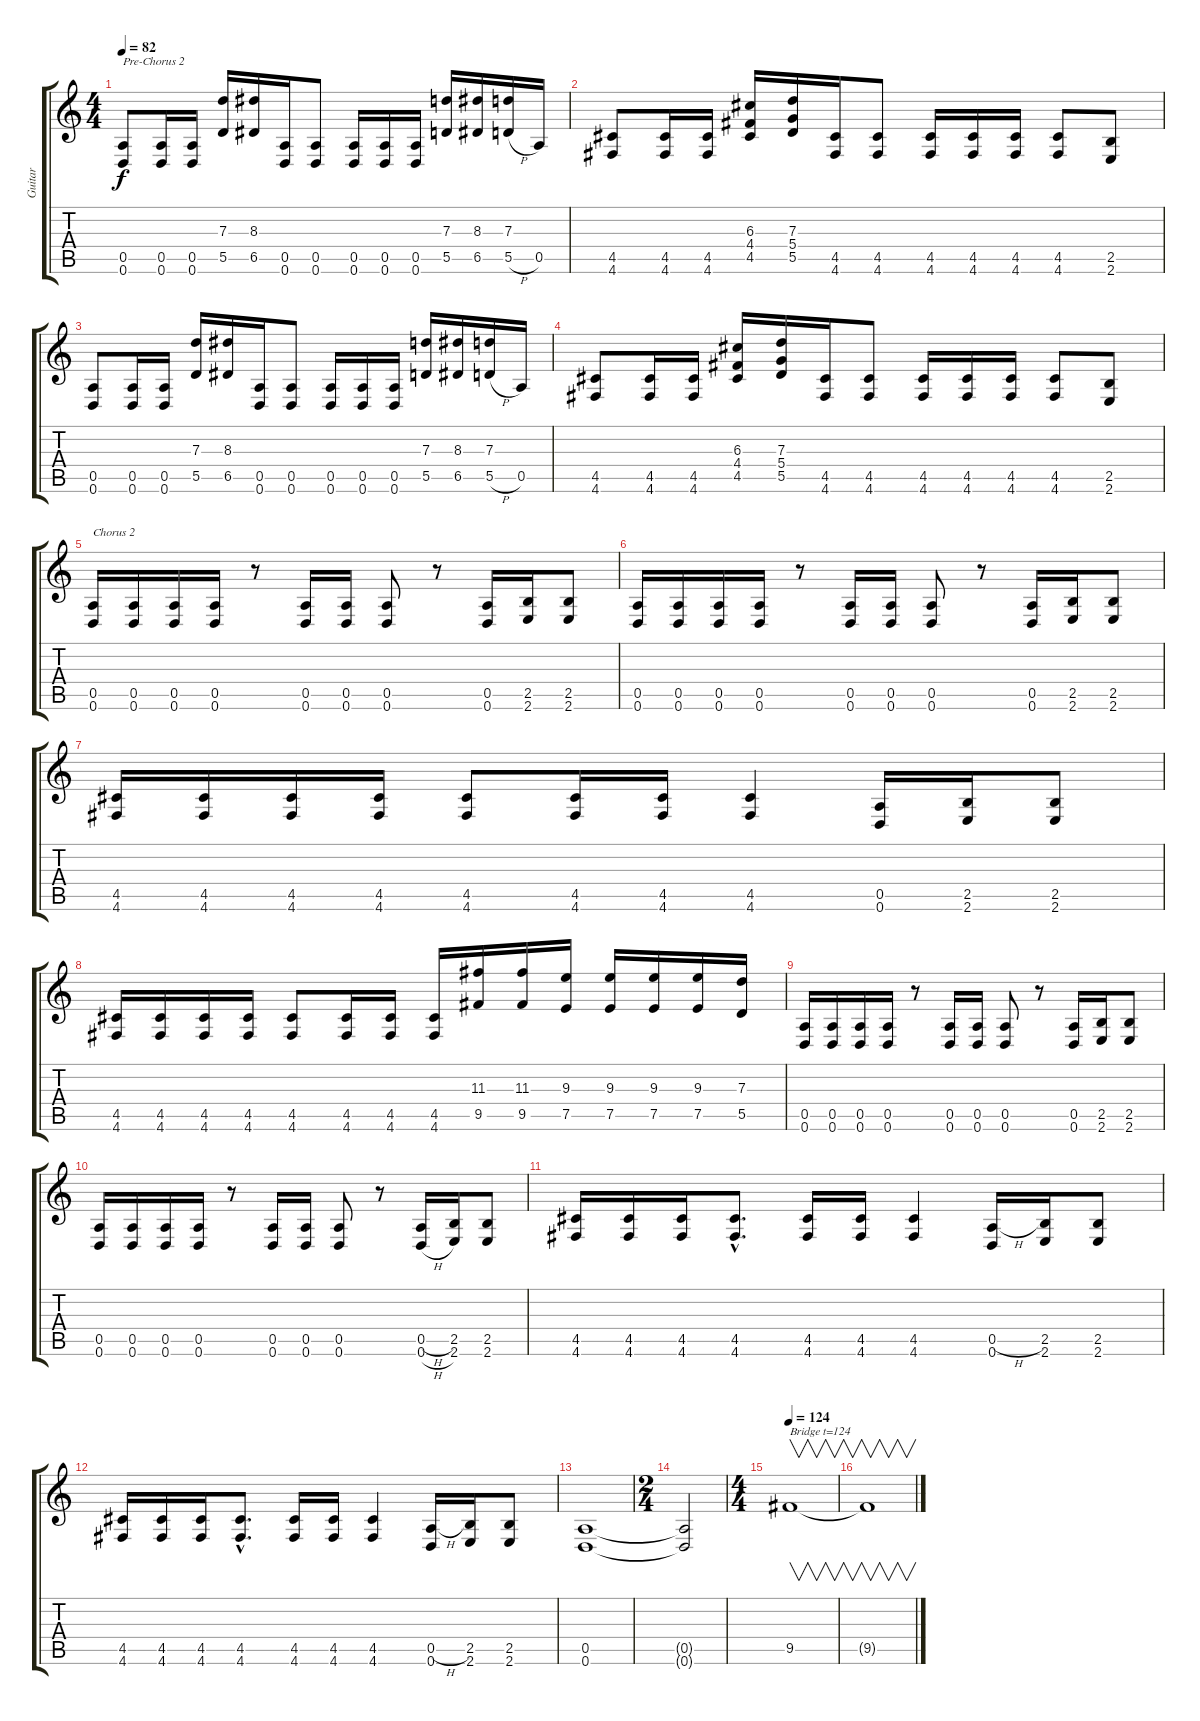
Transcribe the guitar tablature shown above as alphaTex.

\track ("Guitar" "Guitar") {instrument overdrivenguitar}
\staff {score tabs}
\tuning (E4 B3 G3 D3 A2 D2) {hide}
\ts (4 4)
\tempo 82
\clef g2
\ks c
(0.5 0.6).8{txt "Pre-Chorus 2" dy f} (0.5 0.6).16 (0.5 0.6).16 (7.3 5.5).16 (8.3 6.5).16 (0.5 0.6).16 (0.5 0.6).8 (0.5 0.6).16 (0.5 0.6).16 (0.5 0.6).16 (7.3 5.5).16 (8.3 6.5).16 (7.3 5.5{h}).16 0.5.16 |
(4.5 4.6).8 (4.5 4.6).16 (4.5 4.6).16 (6.3 4.4 4.5).16 (7.3 5.4 5.5).16 (4.5 4.6).16 (4.5 4.6).8 (4.5 4.6).16 (4.5 4.6).16 (4.5 4.6).16 (4.5 4.6).8 (2.5 2.6).8 |
(0.5 0.6).8 (0.5 0.6).16 (0.5 0.6).16 (7.3 5.5).16 (8.3 6.5).16 (0.5 0.6).16 (0.5 0.6).8 (0.5 0.6).16 (0.5 0.6).16 (0.5 0.6).16 (7.3 5.5).16 (8.3 6.5).16 (7.3 5.5{h}).16 0.5.16 |
(4.5 4.6).8 (4.5 4.6).16 (4.5 4.6).16 (6.3 4.4 4.5).16 (7.3 5.4 5.5).16 (4.5 4.6).16 (4.5 4.6).8 (4.5 4.6).16 (4.5 4.6).16 (4.5 4.6).16 (4.5 4.6).8 (2.5 2.6).8 |
(0.5 0.6).16{txt "Chorus 2"} (0.5 0.6).16 (0.5 0.6).16 (0.5 0.6).16 r.8 (0.5 0.6).16 (0.5 0.6).16 (0.5 0.6).8 r.8 (0.5 0.6).16 (2.5 2.6).16 (2.5 2.6).8 |
(0.5 0.6).16 (0.5 0.6).16 (0.5 0.6).16 (0.5 0.6).16 r.8 (0.5 0.6).16 (0.5 0.6).16 (0.5 0.6).8 r.8 (0.5 0.6).16 (2.5 2.6).16 (2.5 2.6).8 |
(4.5 4.6).16 (4.5 4.6).16 (4.5 4.6).16 (4.5 4.6).16 (4.5 4.6).8 (4.5 4.6).16 (4.5 4.6).16 (4.5 4.6).4 (0.5 0.6).16 (2.5 2.6).16 (2.5 2.6).8 |
(4.5 4.6).16 (4.5 4.6).16 (4.5 4.6).16 (4.5 4.6).16 (4.5 4.6).8 (4.5 4.6).16 (4.5 4.6).16 (4.5 4.6).16 (11.3 9.5).16 (11.3 9.5).16 (9.3 7.5).16 (9.3 7.5).16 (9.3 7.5).16 (9.3 7.5).16 (7.3 5.5).16 |
(0.5 0.6).16 (0.5 0.6).16 (0.5 0.6).16 (0.5 0.6).16 r.8 (0.5 0.6).16 (0.5 0.6).16 (0.5 0.6).8 r.8 (0.5 0.6).16 (2.5 2.6).16 (2.5 2.6).8 |
(0.5 0.6).16 (0.5 0.6).16 (0.5 0.6).16 (0.5 0.6).16 r.8 (0.5 0.6).16 (0.5 0.6).16 (0.5 0.6).8 r.8 (0.5{h} 0.6{h}).16 (2.5 2.6).16 (2.5 2.6).8 |
(4.5 4.6).16 (4.5 4.6).16 (4.5 4.6).16 (4.5{hac} 4.6{hac}).8{d} (4.5 4.6).16 (4.5 4.6).16 (4.5 4.6).4 (0.5{h} 0.6).16 (2.5 2.6).16 (2.5 2.6).8 |
(4.5 4.6).16 (4.5 4.6).16 (4.5 4.6).16 (4.5{hac} 4.6{hac}).8{d} (4.5 4.6).16 (4.5 4.6).16 (4.5 4.6).4 (0.5{h} 0.6).16 (2.5 2.6).16 (2.5 2.6).8 |
(0.5 0.6).1 |
\ts (2 4)
(0.5{t} 0.6{t}).2 |
\ts (4 4)
\tempo 124
9.5.1{v txt "Bridge t=124"} |
9.5{t}.1{v}
